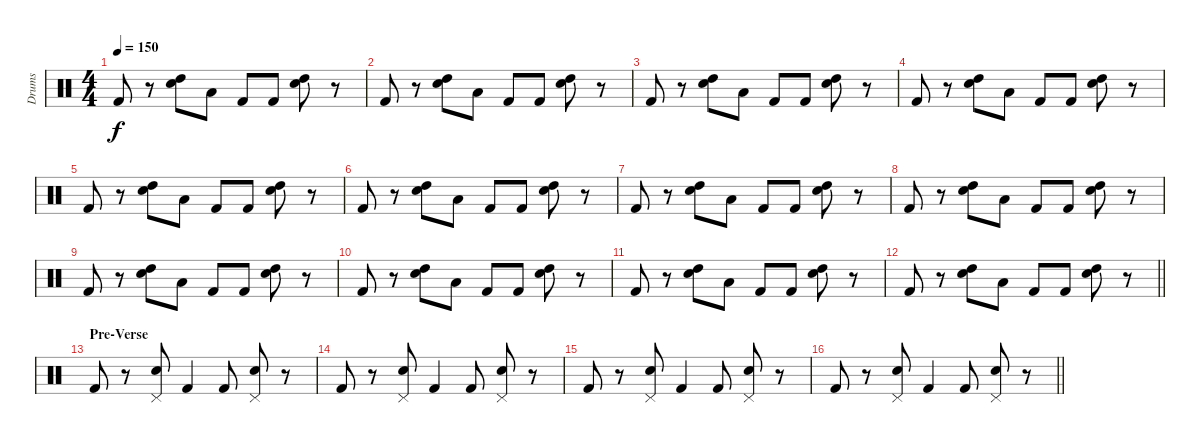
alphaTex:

\track ("Drums" "Drums") {instrument percussion}
\staff {score}
\articulation defaults
\ts (4 4)
\tempo 150
\clef neutral
\ks c "Kick (hit) 2".8{dy f}
r.8 ("Electric Snare (hit)" "High Tom (hit)").8 "Low Tom (hit)".8 "Kick (hit) 2".8 "Kick (hit) 2".8 ("Electric Snare (hit)" "High Tom (hit)").8 r.8 |
"Kick (hit) 2".8 r.8 ("Electric Snare (hit)" "High Tom (hit)").8 "Low Tom (hit)".8 "Kick (hit) 2".8 "Kick (hit) 2".8 ("Electric Snare (hit)" "High Tom (hit)").8 r.8 |
"Kick (hit) 2".8 r.8 ("Electric Snare (hit)" "High Tom (hit)").8 "Low Tom (hit)".8 "Kick (hit) 2".8 "Kick (hit) 2".8 ("Electric Snare (hit)" "High Tom (hit)").8 r.8 |
"Kick (hit) 2".8 r.8 ("Electric Snare (hit)" "High Tom (hit)").8 "Low Tom (hit)".8 "Kick (hit) 2".8 "Kick (hit) 2".8 ("Electric Snare (hit)" "High Tom (hit)").8 r.8 |
"Kick (hit) 2".8 r.8 ("Electric Snare (hit)" "High Tom (hit)").8 "Low Tom (hit)".8 "Kick (hit) 2".8 "Kick (hit) 2".8 ("Electric Snare (hit)" "High Tom (hit)").8 r.8 |
"Kick (hit) 2".8 r.8 ("Electric Snare (hit)" "High Tom (hit)").8 "Low Tom (hit)".8 "Kick (hit) 2".8 "Kick (hit) 2".8 ("Electric Snare (hit)" "High Tom (hit)").8 r.8 |
"Kick (hit) 2".8 r.8 ("Electric Snare (hit)" "High Tom (hit)").8 "Low Tom (hit)".8 "Kick (hit) 2".8 "Kick (hit) 2".8 ("Electric Snare (hit)" "High Tom (hit)").8 r.8 |
"Kick (hit) 2".8 r.8 ("Electric Snare (hit)" "High Tom (hit)").8 "Low Tom (hit)".8 "Kick (hit) 2".8 "Kick (hit) 2".8 ("Electric Snare (hit)" "High Tom (hit)").8 r.8 |
"Kick (hit) 2".8 r.8 ("Electric Snare (hit)" "High Tom (hit)").8 "Low Tom (hit)".8 "Kick (hit) 2".8 "Kick (hit) 2".8 ("Electric Snare (hit)" "High Tom (hit)").8 r.8 |
"Kick (hit) 2".8 r.8 ("Electric Snare (hit)" "High Tom (hit)").8 "Low Tom (hit)".8 "Kick (hit) 2".8 "Kick (hit) 2".8 ("Electric Snare (hit)" "High Tom (hit)").8 r.8 |
"Kick (hit) 2".8 r.8 ("Electric Snare (hit)" "High Tom (hit)").8 "Low Tom (hit)".8 "Kick (hit) 2".8 "Kick (hit) 2".8 ("Electric Snare (hit)" "High Tom (hit)").8 r.8 |
\barLineRight lightlight "Kick (hit) 2".8
r.8 ("Electric Snare (hit)" "High Tom (hit)").8 "Low Tom (hit)".8 "Kick (hit) 2".8 "Kick (hit) 2".8 ("Electric Snare (hit)" "High Tom (hit)").8 r.8 |
\section ("" "Pre-Verse")
"Kick (hit) 2".8 r.8 ("Pedal Hi-Hat (hit)" "Electric Snare (hit)").8 "Kick (hit) 2".4 "Kick (hit) 2".8 ("Pedal Hi-Hat (hit)" "Electric Snare (hit)").8 r.8 |
"Kick (hit) 2".8 r.8 ("Pedal Hi-Hat (hit)" "Electric Snare (hit)").8 "Kick (hit) 2".4 "Kick (hit) 2".8 ("Pedal Hi-Hat (hit)" "Electric Snare (hit)").8 r.8 |
"Kick (hit) 2".8 r.8 ("Pedal Hi-Hat (hit)" "Electric Snare (hit)").8 "Kick (hit) 2".4 "Kick (hit) 2".8 ("Pedal Hi-Hat (hit)" "Electric Snare (hit)").8 r.8 |
\barLineRight lightlight "Kick (hit) 2".8
r.8 ("Pedal Hi-Hat (hit)" "Electric Snare (hit)").8 "Kick (hit) 2".4 "Kick (hit) 2".8 ("Pedal Hi-Hat (hit)" "Electric Snare (hit)").8 r.8
